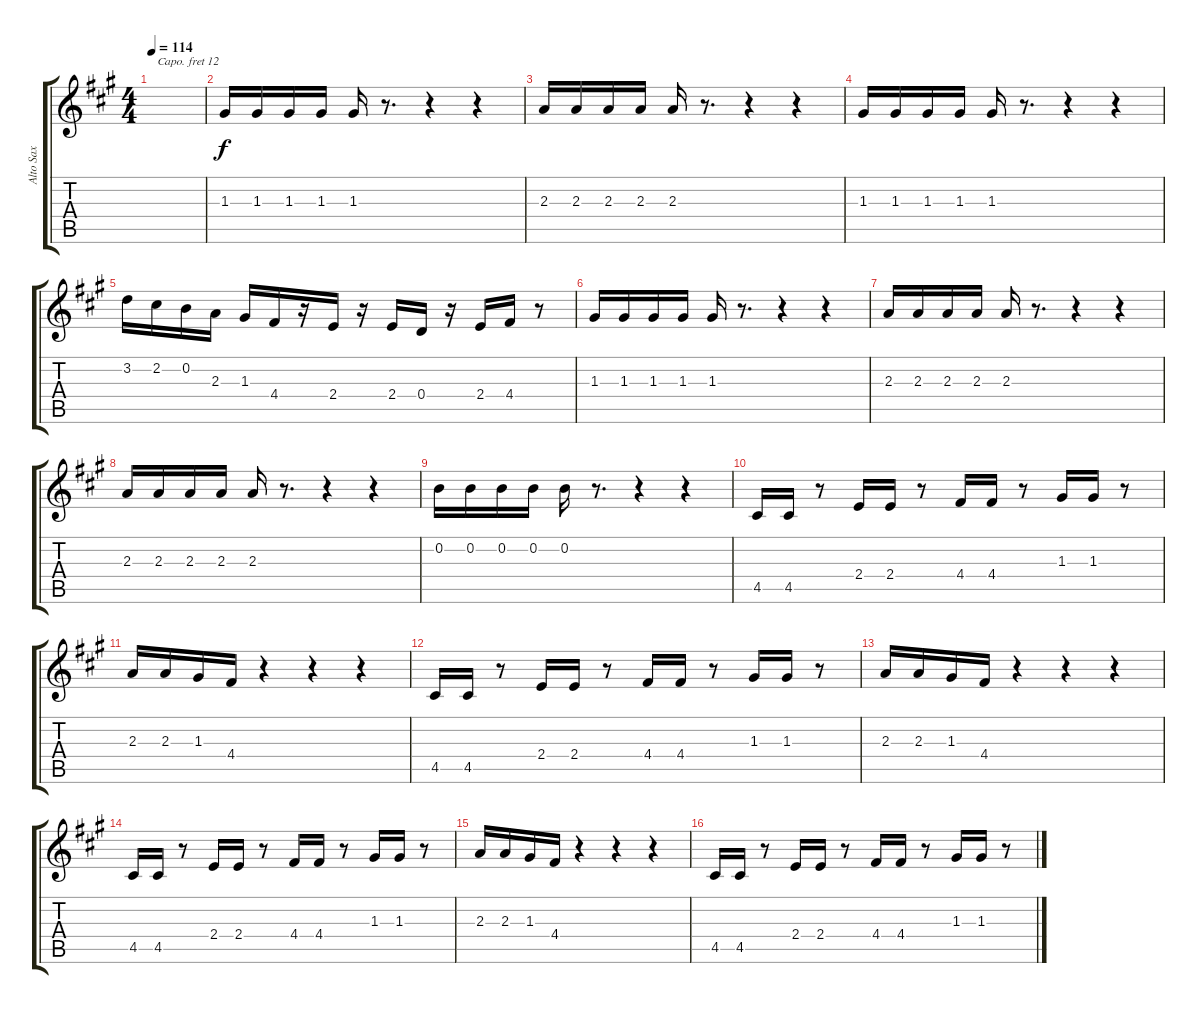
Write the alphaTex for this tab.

\track ("Alto Sax" "Alto Sax") {instrument altosax}
\staff {score tabs}
\capo 12
\tuning (E4 B3 G3 D3 A2 E2) {hide}
\ts (4 4)
\tempo 114
\clef g2
\ks a
|
1.3.16 1.3.16 1.3.16 1.3.16 1.3.16 r.8{d} r.4 r.4 |
2.3.16 2.3.16 2.3.16 2.3.16 2.3.16 r.8{d} r.4 r.4 |
1.3.16 1.3.16 1.3.16 1.3.16 1.3.16 r.8{d} r.4 r.4 |
3.2.16 2.2.16 0.2.16 2.3.16 1.3.16 4.4.16 r.16 2.4.16 r.16 2.4.16 0.4.16 r.16 2.4.16 4.4.16 r.8 |
1.3.16 1.3.16 1.3.16 1.3.16 1.3.16 r.8{d} r.4 r.4 |
2.3.16 2.3.16 2.3.16 2.3.16 2.3.16 r.8{d} r.4 r.4 |
2.3.16 2.3.16 2.3.16 2.3.16 2.3.16 r.8{d} r.4 r.4 |
0.2.16 0.2.16 0.2.16 0.2.16 0.2.16 r.8{d} r.4 r.4 |
4.5.16 4.5.16 r.8 2.4.16 2.4.16 r.8 4.4.16 4.4.16 r.8 1.3.16 1.3.16 r.8 |
2.3.16 2.3.16 1.3.16 4.4.16 r.4 r.4 r.4 |
4.5.16 4.5.16 r.8 2.4.16 2.4.16 r.8 4.4.16 4.4.16 r.8 1.3.16 1.3.16 r.8 |
2.3.16 2.3.16 1.3.16 4.4.16 r.4 r.4 r.4 |
4.5.16 4.5.16 r.8 2.4.16 2.4.16 r.8 4.4.16 4.4.16 r.8 1.3.16 1.3.16 r.8 |
2.3.16 2.3.16 1.3.16 4.4.16 r.4 r.4 r.4 |
4.5.16 4.5.16 r.8 2.4.16 2.4.16 r.8 4.4.16 4.4.16 r.8 1.3.16 1.3.16 r.8
